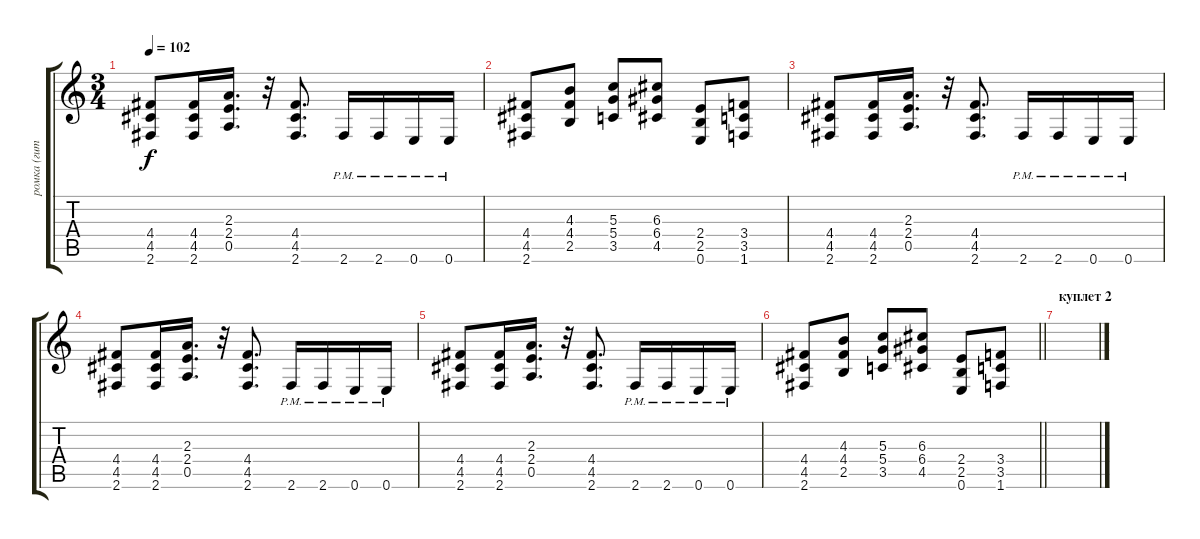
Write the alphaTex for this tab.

\track ("ромка (гитара)" "ромка (гит") {instrument distortionguitar}
\staff {score tabs}
\tuning (E4 B3 G3 D3 A2 E2) {hide}
\ts (3 4)
\tempo 102
\clef g2
\ks c
(4.4 4.5 2.6).8{dy f} (4.4 4.5 2.6).16 (2.3 2.4 0.5).16{d} r.32 (4.4 4.5 2.6).8{d} 2.6{pm}.16 2.6{pm}.16 0.6{pm}.16 0.6{pm}.16 |
(4.4 4.5 2.6).8 (4.3 4.4 2.5).8 (5.3 5.4 3.5).8 (6.3 6.4 4.5).8 (2.4 2.5 0.6).8 (3.4 3.5 1.6).8 |
(4.4 4.5 2.6).8 (4.4 4.5 2.6).16 (2.3 2.4 0.5).16{d} r.32 (4.4 4.5 2.6).8{d} 2.6{pm}.16 2.6{pm}.16 0.6{pm}.16 0.6{pm}.16 |
(4.4 4.5 2.6).8 (4.4 4.5 2.6).16 (2.3 2.4 0.5).16{d} r.32 (4.4 4.5 2.6).8{d} 2.6{pm}.16 2.6{pm}.16 0.6{pm}.16 0.6{pm}.16 |
(4.4 4.5 2.6).8 (4.4 4.5 2.6).16 (2.3 2.4 0.5).16{d} r.32 (4.4 4.5 2.6).8{d} 2.6{pm}.16 2.6{pm}.16 0.6{pm}.16 0.6{pm}.16 |
\barLineRight lightlight
(4.4 4.5 2.6).8 (4.3 4.4 2.5).8 (5.3 5.4 3.5).8 (6.3 6.4 4.5).8 (2.4 2.5 0.6).8 (3.4 3.5 1.6).8 |
\section ("" "куплет 2")
